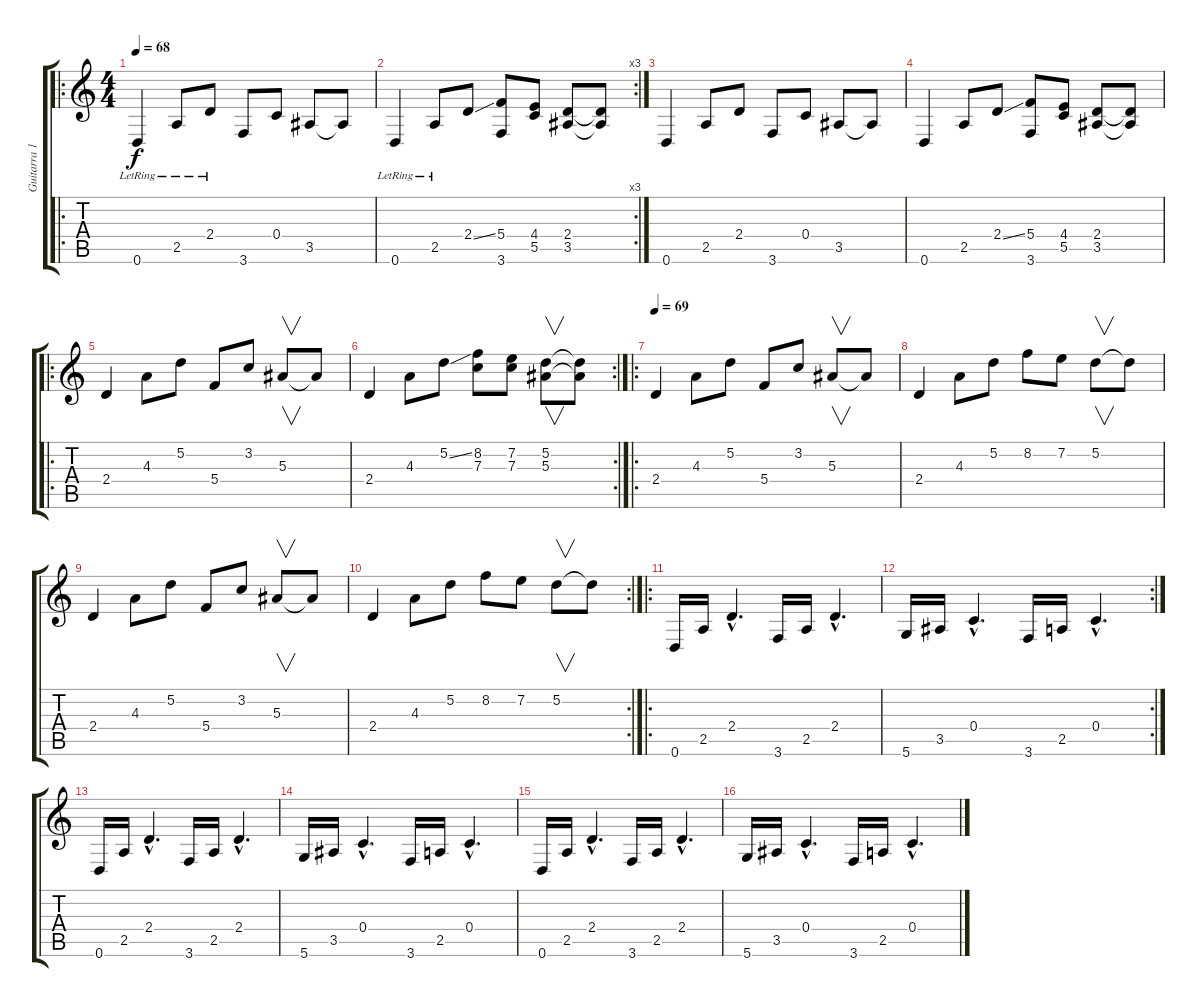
\track ("Guitarra 1" "Guitarra 1") {instrument distortionguitar}
\staff {score tabs}
\tuning (D4 A3 F3 C3 G2 D2) {hide}
\ro
\ts (4 4)
\tempo 68
\clef g2
\ks c
0.6{lr}.4{dy f volume 16 instrument electricguitarclean} 2.5{lr}.8 2.4{lr}.8 3.6.8 0.4.8 3.5.8 3.5{t}.8 |
\rc 3
0.6{lr}.4 2.5{lr}.8 2.4{ss}.8 (5.4 3.6).8 (4.4 5.5).8 (2.4 3.5).8 (2.4{t} 3.5{t}).8 |
0.6.4 2.5.8 2.4.8 3.6.8 0.4.8 3.5.8 3.5{t}.8 |
0.6.4 2.5.8 2.4{ss}.8 (5.4 3.6).8 (4.4 5.5).8 (2.4 3.5).8 (2.4{t} 3.5{t}).8 |
\ro
2.4.4{volume 14 instrument distortionguitar} 4.3.8 5.2.8 5.4.8 3.2.8 5.3.8{v} 5.3{t}.8 |
\rc 2
2.4.4 4.3.8 5.2{ss}.8 (8.2 7.3).8 (7.2 7.3).8 (5.2 5.3).8{v} (5.2{t} 5.3{t}).8 |
\ro
\tempo 69
2.4.4{instrument distortionguitar} 4.3.8 5.2.8 5.4.8 3.2.8 5.3.8{v} 5.3{t}.8 |
2.4.4 4.3.8 5.2.8 8.2.8 7.2.8 5.2.8{v} 5.2{t}.8 |
2.4.4{instrument distortionguitar} 4.3.8 5.2.8 5.4.8 3.2.8 5.3.8{v} 5.3{t}.8 |
\rc 2
2.4.4 4.3.8 5.2.8 8.2.8 7.2.8 5.2.8{v} 5.2{t}.8 |
\ro
0.6.16{balance 9 instrument electricguitarclean} 2.5.16 2.4{hac}.4{d} 3.6.16 2.5.16 2.4{hac}.4{d} |
\rc 2
5.6.16{instrument electricguitarclean} 3.5.16 0.4{hac}.4{d} 3.6.16 2.5.16 0.4{hac}.4{d} |
0.6.16{balance 9 instrument electricguitarclean} 2.5.16 2.4{hac}.4{d} 3.6.16 2.5.16 2.4{hac}.4{d} |
5.6.16{instrument electricguitarclean} 3.5.16 0.4{hac}.4{d} 3.6.16 2.5.16 0.4{hac}.4{d} |
0.6.16{balance 9 instrument electricguitarclean} 2.5.16 2.4{hac}.4{d} 3.6.16 2.5.16 2.4{hac}.4{d} |
5.6.16{instrument electricguitarclean} 3.5.16 0.4{hac}.4{d} 3.6.16 2.5.16 0.4{hac}.4{d}
